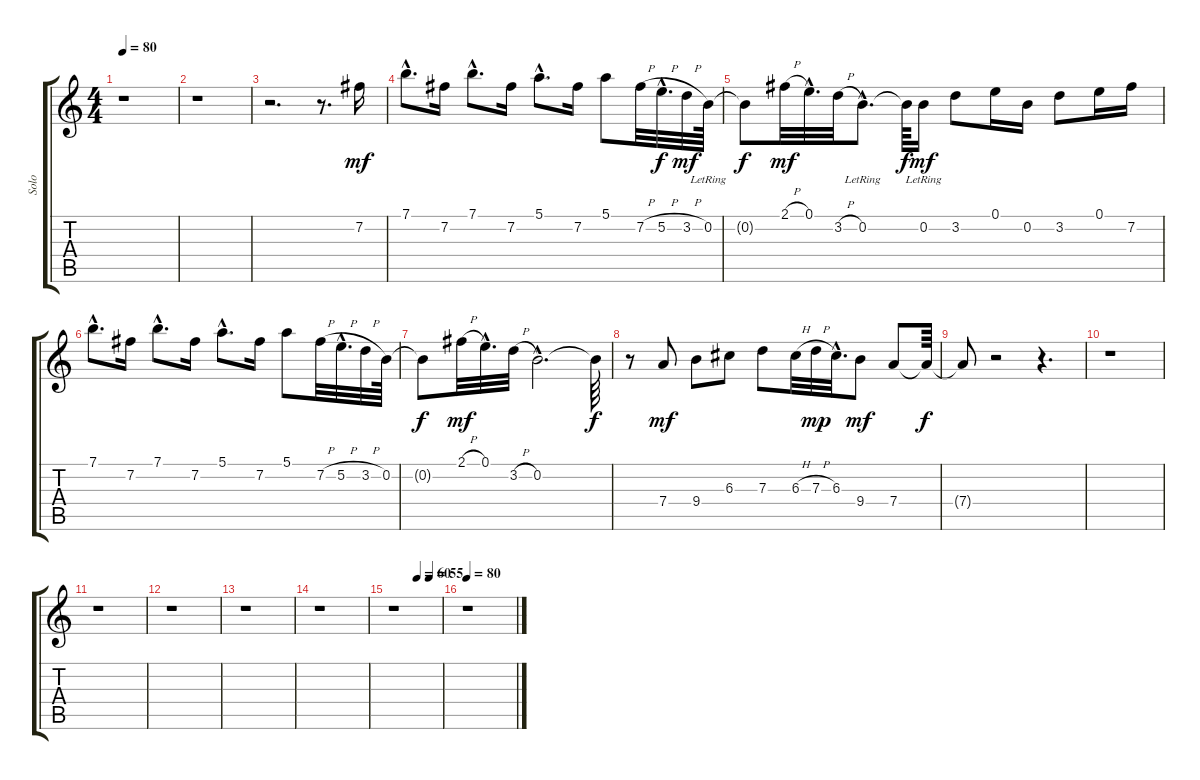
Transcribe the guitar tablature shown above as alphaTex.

\track ("Solo" "Solo") {instrument acousticguitarsteel}
\staff {score tabs}
\tuning (E4 B3 G3 D3 A2 E2) {hide}
\ts (4 4)
\tempo 80
\clef g2
\ks c
r.1{dy mf} |
r.1 |
r.2{d} r.8{d} 7.2.16 |
7.1{hac}.8{d} 7.2.16{balance 12} 7.1{hac}.8{d} 7.2.16{balance 8} 5.1{hac}.8{d} 7.2.16{balance 12} 5.1.8 7.2{h}.32{balance 8} 5.2{h hac}.32{d dy f} 3.2{h}.32{dy mf} 0.2{lr}.64 |
0.2{t}.8{dy f} 2.1{h}.32{dy mf balance 12} 0.1{hac}.32{d} 3.2{h}.32 0.2{hac lr}.8{d} 0.2{t}.64{dy f} 0.2{lr}.16{dy mf balance 8} 3.2.8 0.1.16 0.2.16{balance 12} 3.2.8 0.1.16 7.2.16{balance 8} |
7.1{hac}.8{d} 7.2.16{balance 12} 7.1{hac}.8{d} 7.2.16{balance 8} 5.1{hac}.8{d} 7.2.16{balance 12} 5.1.8 7.2{h}.32{balance 8} 5.2{h hac}.32{d} 3.2{h}.32 0.2.64 |
0.2{t}.8{dy f} 2.1{h}.32{dy mf balance 12} 0.1{hac}.32{d} 3.2{h}.32 0.2{hac}.2{d} 0.2{t}.64{dy f} |
r.8 7.4.8{dy mf balance 8} 9.4.8 6.3.8 7.3.8 6.3{h}.32 7.3{h}.32{dy mp} 6.3{hac}.32{d} 9.4.8{dy mf} 7.4.8 7.4{t}.64{dy f} |
7.4{t}.8 r.2 r.4{d} |
r.1 |
r.1 |
r.1 |
r.1 |
r.1 |
\tempo (60 0.5)
\tempo (55 0.75)
r.1 |
\tempo 81
\tempo 80
r.1
